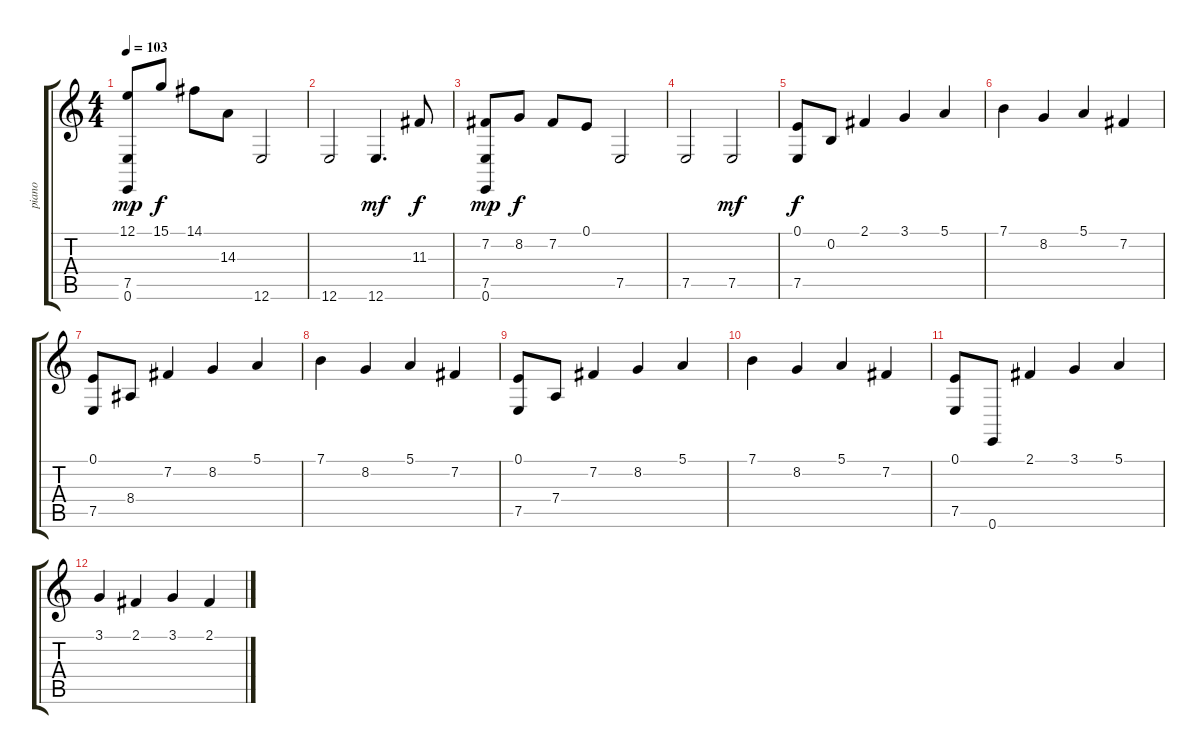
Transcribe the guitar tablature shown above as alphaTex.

\track ("piano" "piano") {instrument acousticgrandpiano}
\staff {score tabs}
\tuning (E4 B3 G3 D3 A2 E2) {hide}
\ts (4 4)
\tempo 103
\clef g2
\ks c
(12.1 7.5 0.6).8{dy mp} 15.1.8{dy f} 14.1.8 14.3.8 12.6.2 |
12.6.2 12.6.4{d dy mf} 11.3.8{dy f} |
(7.2 7.5 0.6).8{dy mp} 8.2.8{dy f} 7.2.8 0.1.8 7.5.2 |
7.5.2 7.5.2{dy mf} |
(0.1 7.5).8{dy f} 0.2.8 2.1.4 3.1.4 5.1.4 |
7.1.4 8.2.4 5.1.4 7.2.4 |
(0.1 7.5).8 8.4.8 7.2.4 8.2.4 5.1.4 |
7.1.4 8.2.4 5.1.4 7.2.4 |
(0.1 7.5).8 7.4.8 7.2.4 8.2.4 5.1.4 |
7.1.4 8.2.4 5.1.4 7.2.4 |
(0.1 7.5).8 0.6.8 2.1.4 3.1.4 5.1.4 |
3.1.4 2.1.4 3.1.4 2.1.4
